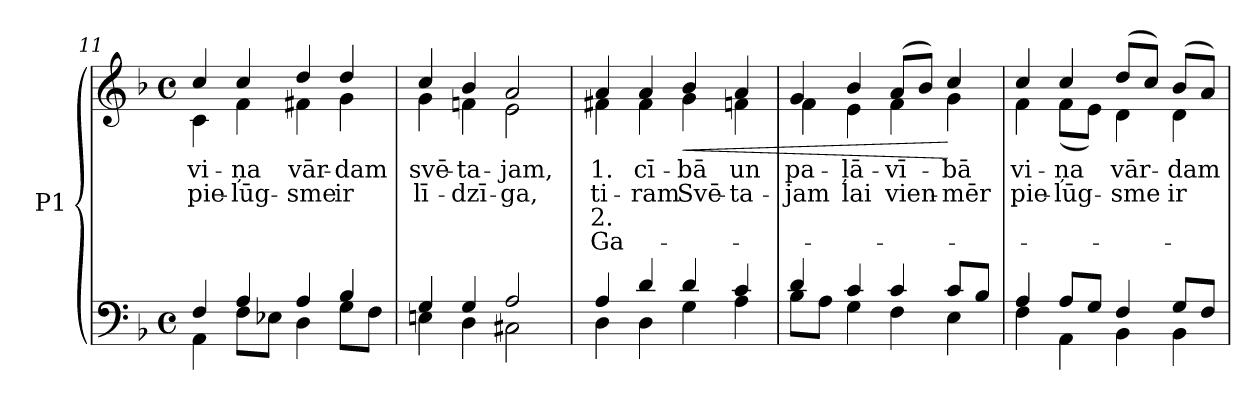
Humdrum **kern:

**kern	**kern	**text	**text	**text	**text	**dynam
*part1	*part1	*part1	*part1	*part1	*part1	*part1
*staff2	*staff1	*staff1	*staff1	*staff1	*staff1	*staff1/2
*I"P1	*	*	*	*	*	*
*clefF4	*clefG2	*	*	*	*	*
*k[b-]	*k[b-]	*	*	*	*	*
*F:	*F:	*	*	*	*	*
*M4/4	*M4/4	*	*	*	*	*
*met(c)	*met(c)	*	*	*	*	*
=11	=11	=11	=11	=11	=11	=11
*^	*	*	*	*	*	*
!	!	!	!LO:LY:b:color=#000000	!LO:LY:b:color=#000000	!	!	!
*	*	*^	*	*	*	*	*
4Fi/	4AAi\	4cci/	4ci\	vi-	pie-	.	.	.
!	!	!	!	!LO:LY:b:color=#000000	!LO:LY:b:color=#000000	!	!	!
4Ai/	8Fi\L	4cci/	4fi\	-ņa	-lūg-	.	.	.
.	8E-Xi\J	.	.	.	.	.	.	.
!	!	!	!	!LO:LY:b:color=#000000	!LO:LY:b:color=#000000	!	!	!
4Ai/	4Di\	4ddi/	4f#Xi\	vār-	-sme	.	.	.
!	!	!	!	!LO:LY:b:color=#000000	!LO:LY:b:color=#000000	!	!	!
4B-i/	8Gi\L	4ddi/	4gi\	-dam	ir	.	.	.
.	8Fi\J	.	.	.	.	.	.	.
=12	=12	=12	=12	=12	=12	=12	=12	=12
!	!	!	!	!LO:LY:b:color=#000000	!LO:LY:b:color=#000000	!	!	!
4Gi/	4Eni\	4cci/	4gi\	svē-	lī-	.	.	.
!	!	!	!	!LO:LY:b:color=#000000	!LO:LY:b:color=#000000	!	!	!
4Gi/	4Di\	4b-i/	4fni\	-ta-	-dzī-	.	.	.
!	!	!	!	!LO:LY:b:color=#000000	!LO:LY:b:color=#000000	!	!	!
2Ai/	2C#Xi\	2ai/	2ei\	-jam,	-ga,	.	.	.
!!LO:LB:g=z	!!
=13	=13	=13	=13	=13	=13	=13	=13	=13
!	!	!	!	!LO:LY:b:color=#000000	!LO:LY:b:color=#000000	!LO:LY:b:color=#000000	!LO:LY:b:color=#000000	!
4Ai/	4Di\	4ai/	4f#Xi\	1.	ti-	2.	Ga-	.
!	!	!	!	!LO:LY:b:color=#000000	!LO:LY:b:color=#000000	!	!	!
4di/	4Di\	4ai/	4f#i\	-cī-	-ram	.	.	.
!	!	!	!	!LO:LY:b:color=#000000	!LO:LY:b:color=#000000	!	!	!LO:HP:b
4di/	4Gi\	4b-i/	4gi\	-bā	Svē-	.	.	<
!	!	!	!	!LO:LY:b:color=#000000	!LO:LY:b:color=#000000	!	!	!
4ci/	4Ai\	4ai/	4fni\	un	-ta-	.	.	.
=14	=14	=14	=14	=14	=14	=14	=14	=14
!	!	!	!	!LO:LY:b:color=#000000	!LO:LY:b:color=#000000	!	!	!
4di/	8B-i\L	4gi/	4fi\	pa-	-jam	.	.	.
.	8Ai\J	.	.	.	.	.	.	.
!	!	!	!	!LO:LY:b:color=#000000	!LO:LY:b:color=#000000	!	!	!
4ci/	4Gi\	4b-i/	4ei\	-ļā-	lai	.	.	.
!	!	!	!	!LO:LY:b:color=#000000	!LO:LY:b:color=#000000	!	!	!
4ci/	4Fi\	(8ai/L	4fi\	-vī-	vien-	.	.	.
.	.	8b-i/J)	.	.	.	.	.	.
!	!	!	!	!LO:LY:b:color=#000000	!LO:LY:b:color=#000000	!	!	!
8ci/L	4Ei\	4cci/	4gi\	-bā	-mēr	.	.	[
8B-i/J	.	.	.	.	.	.	.	.
=15	=15	=15	=15	=15	=15	=15	=15	=15
!	!	!	!	!LO:LY:b:color=#000000	!LO:LY:b:color=#000000	!	!	!
4Ai/	4Fi\	4cci/	4fi\	vi-	pie-	.	.	.
!	!	!	!	!LO:LY:b:color=#000000	!LO:LY:b:color=#000000	!	!	!
8Ai/L	4AAi\	4cci/	(8fi\L	-ņa	-lūg-	.	.	.
8Gi/J	.	.	8ei\J)	.	.	.	.	.
!	!	!	!	!LO:LY:b:color=#000000	!LO:LY:b:color=#000000	!	!	!
4Fi/	4BB-i\	(8ddi/L	4di\	vār-	-sme	.	.	.
.	.	8cci/J)	.	.	.	.	.	.
!	!	!	!	!LO:LY:b:color=#000000	!LO:LY:b:color=#000000	!	!	!
8Gi/L	4BB-i\	(8b-i/L	4di\	-dam	ir	.	.	.
8Fi/J	.	8ai/J)	.	.	.	.	.	.
*v	*v	*	*	*	*	*	*	*
*	*v	*v	*	*	*	*	*
=	=	=	=	=	=	=
*-	*-	*-	*-	*-	*-	*-
